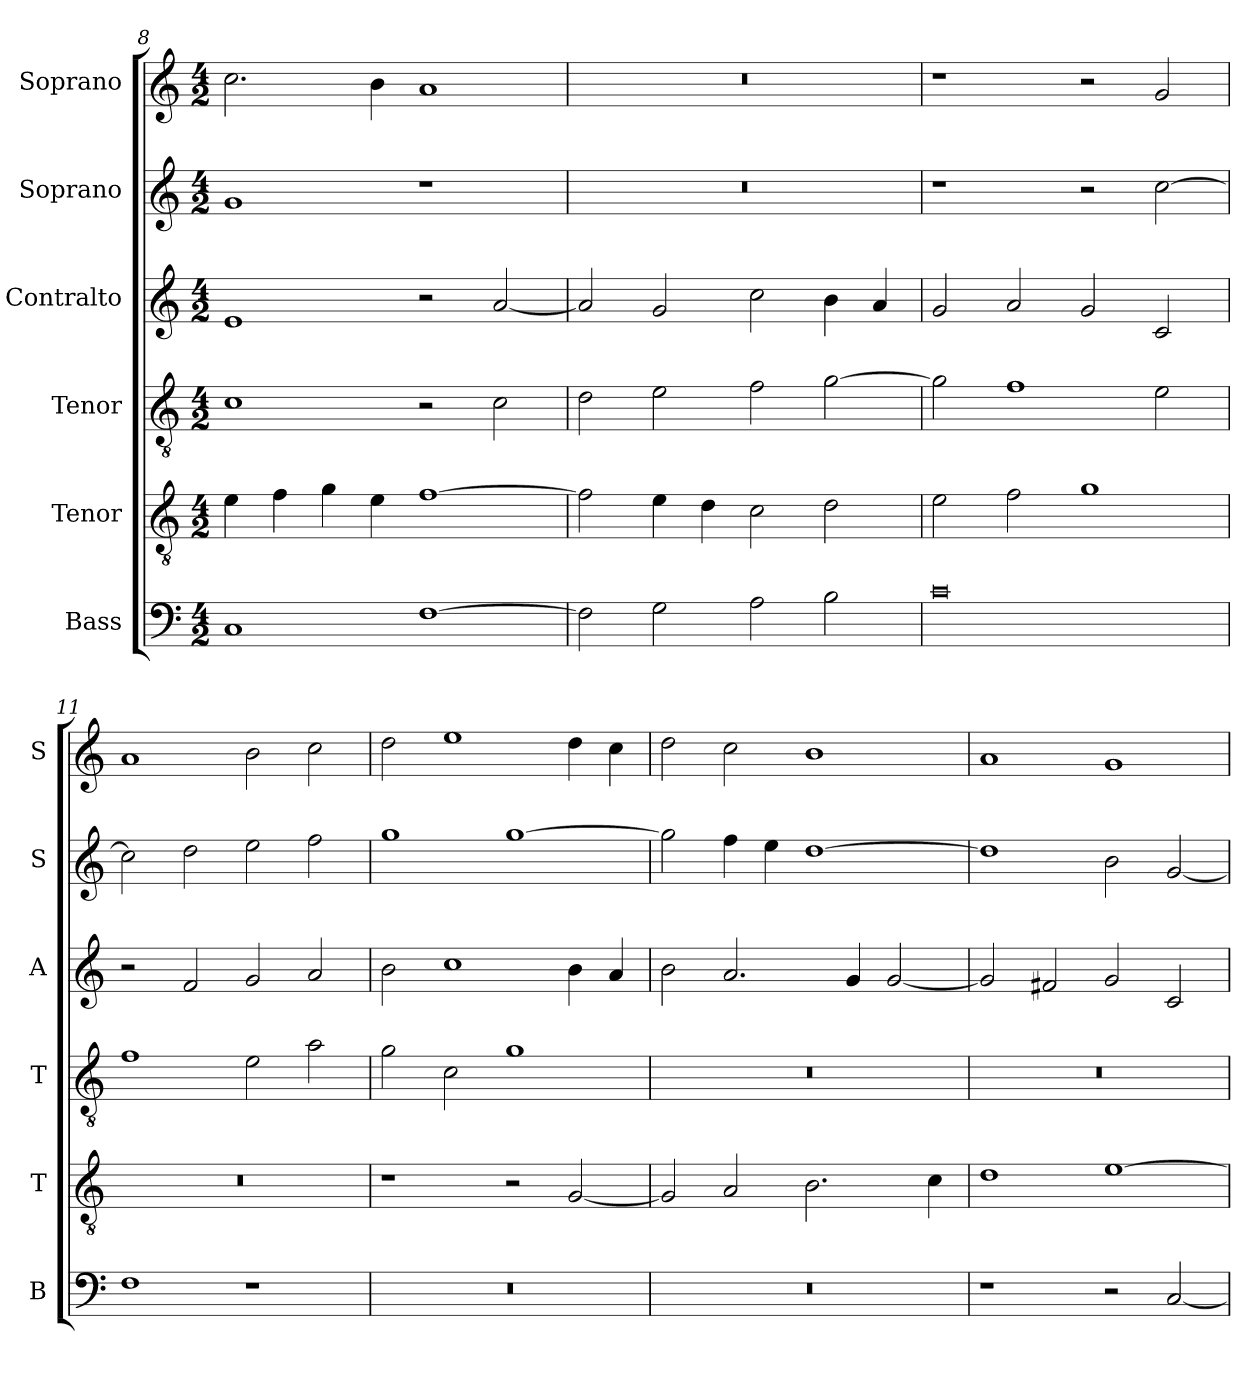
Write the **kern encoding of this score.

**kern	**kern	**kern	**kern	**kern	**kern
*part6	*part5	*part4	*part3	*part2	*part1
*staff6	*staff5	*staff4	*staff3	*staff2	*staff1
*I"Bass	*I"Tenor	*I"Tenor	*I"Contralto	*I"Soprano	*I"Soprano
*I'B	*I'T	*I'T	*I'A	*I'S	*I'S
*clefF4	*clefGv2	*clefGv2	*clefG2	*clefG2	*clefG2
*k[]	*k[]	*k[]	*k[]	*k[]	*k[]
*G:mix	*G:mix	*G:mix	*G:mix	*G:mix	*G:mix
*M4/2	*M4/2	*M4/2	*M4/2	*M4/2	*M4/2
=8	=8	=8	=8	=8	=8
1C	4e	1c	1e	1g	2.cc
.	4f	.	.	.	.
.	4g	.	.	.	.
.	4e	.	.	.	4b
[1F	[1f	2r	2r	1r	1a
.	.	2c	[2a	.	.
=9	=9	=9	=9	=9	=9
2F]	2f]	2d	2a]	0r	0r
2G	4e	2e	2g	.	.
.	4d	.	.	.	.
2A	2c	2f	2cc	.	.
2B	2d	[2g	4b	.	.
.	.	.	4a	.	.
=10	=10	=10	=10	=10	=10
0c	2e	2g]	2g	1r	1r
.	2f	1f	2a	.	.
.	1g	.	2g	2r	2r
.	.	2e	2c	[2cc	2g
=11	=11	=11	=11	=11	=11
1F	0r	1f	2r	2cc]	1a
.	.	.	2f	2dd	.
1r	.	2e	2g	2ee	2b
.	.	2a	2a	2ff	2cc
=12	=12	=12	=12	=12	=12
0r	1r	2g	2b	1gg	2dd
.	.	2c	1cc	.	1ee
.	2r	1g	.	[1gg	.
.	[2G	.	4b	.	4dd
.	.	.	4a	.	4cc
=13	=13	=13	=13	=13	=13
0r	2G]	0r	2b	2gg]	2dd
.	2A	.	2.a	4ff	2cc
.	.	.	.	4ee	.
.	2.B	.	.	[1dd	1b
.	.	.	4g	.	.
.	.	.	[2g	.	.
.	4c	.	.	.	.
=14	=14	=14	=14	=14	=14
1r	1d	0r	2g]	1dd]	1a
.	.	.	2f#X	.	.
2r	[1e	.	2g	2b	1g
[2C	.	.	2c	[2g	.
=	=	=	=	=	=
*-	*-	*-	*-	*-	*-
